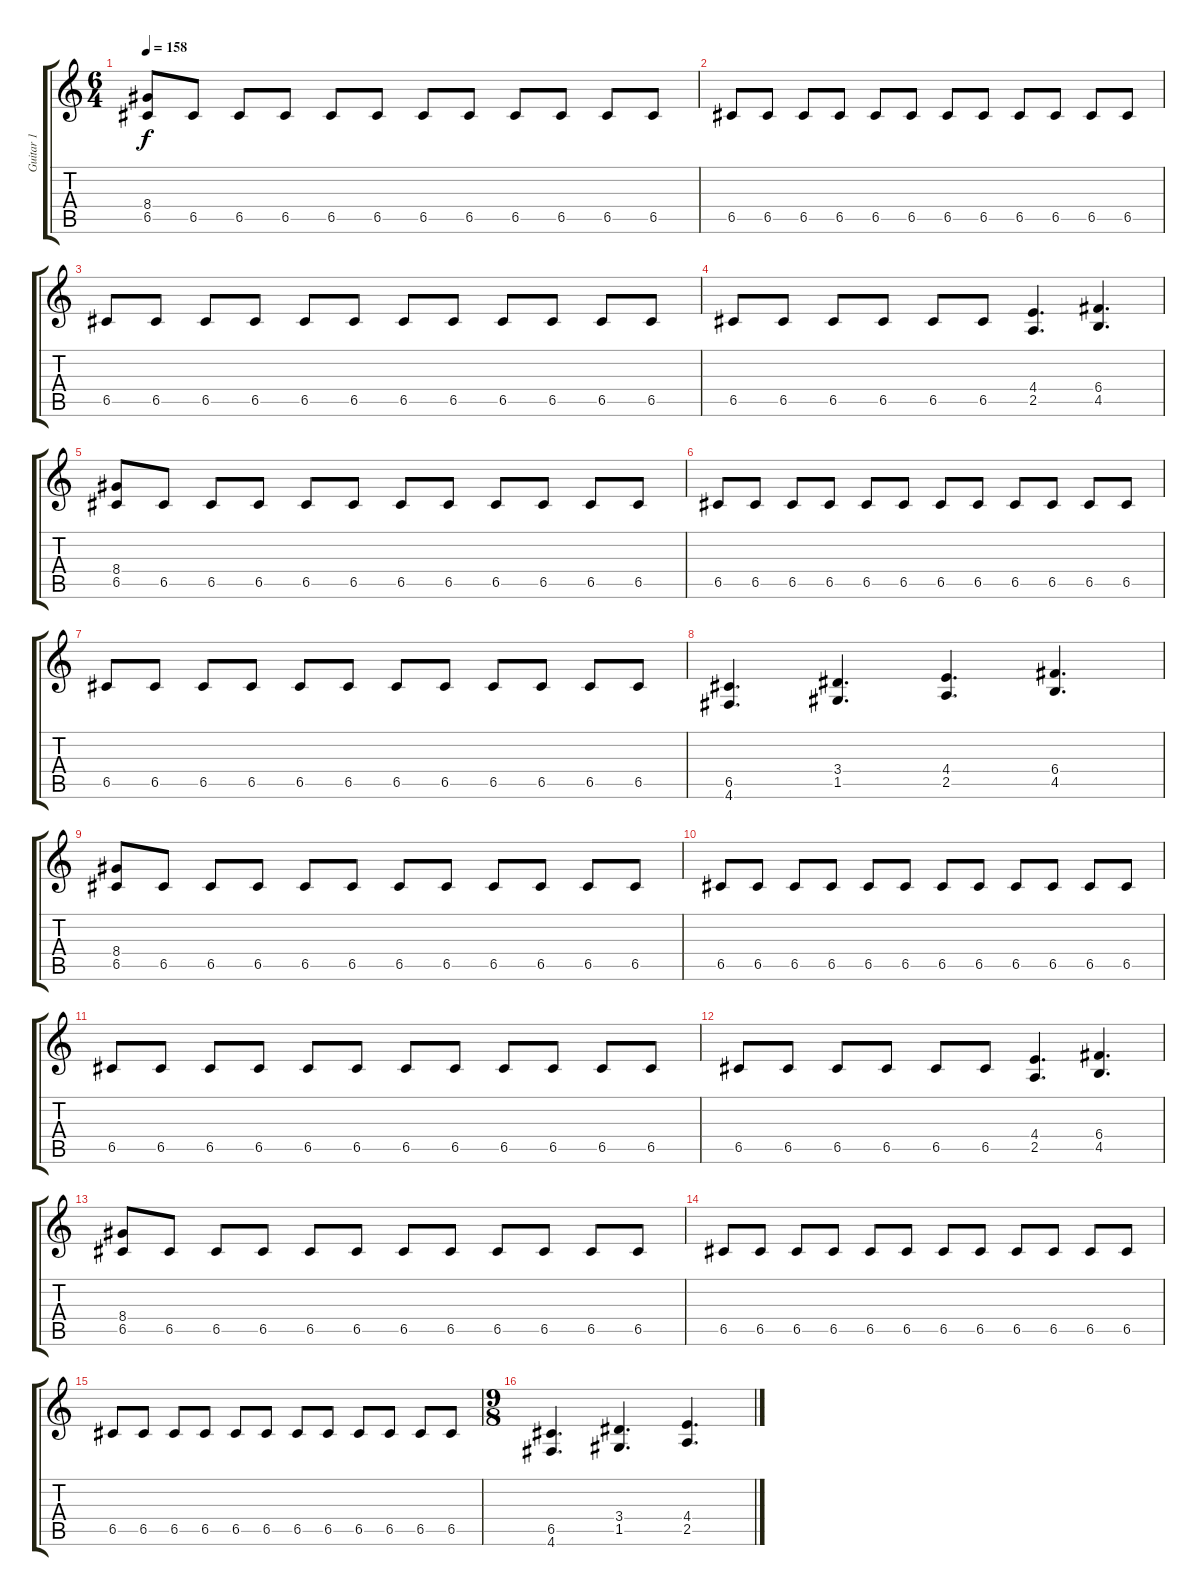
\track ("Guitar 1" "Guitar 1") {instrument acousticguitarsteel}
\staff {score tabs}
\tuning (D4 A3 F3 C3 G2 D2) {hide}
\ts (6 4)
\tempo 158
\clef g2
\ks c
(8.4 6.5).8{dy f} 6.5.8 6.5.8 6.5.8 6.5.8 6.5.8 6.5.8 6.5.8 6.5.8 6.5.8 6.5.8 6.5.8 |
6.5.8 6.5.8 6.5.8 6.5.8 6.5.8 6.5.8 6.5.8 6.5.8 6.5.8 6.5.8 6.5.8 6.5.8 |
6.5.8 6.5.8 6.5.8 6.5.8 6.5.8 6.5.8 6.5.8 6.5.8 6.5.8 6.5.8 6.5.8 6.5.8 |
6.5.8 6.5.8 6.5.8 6.5.8 6.5.8 6.5.8 (4.4 2.5).4{d} (6.4 4.5).4{d} |
(8.4 6.5).8 6.5.8 6.5.8 6.5.8 6.5.8 6.5.8 6.5.8 6.5.8 6.5.8 6.5.8 6.5.8 6.5.8 |
6.5.8 6.5.8 6.5.8 6.5.8 6.5.8 6.5.8 6.5.8 6.5.8 6.5.8 6.5.8 6.5.8 6.5.8 |
6.5.8 6.5.8 6.5.8 6.5.8 6.5.8 6.5.8 6.5.8 6.5.8 6.5.8 6.5.8 6.5.8 6.5.8 |
(6.5 4.6).4{d} (3.4 1.5).4{d} (4.4 2.5).4{d} (6.4 4.5).4{d} |
(8.4 6.5).8 6.5.8 6.5.8 6.5.8 6.5.8 6.5.8 6.5.8 6.5.8 6.5.8 6.5.8 6.5.8 6.5.8 |
6.5.8 6.5.8 6.5.8 6.5.8 6.5.8 6.5.8 6.5.8 6.5.8 6.5.8 6.5.8 6.5.8 6.5.8 |
6.5.8 6.5.8 6.5.8 6.5.8 6.5.8 6.5.8 6.5.8 6.5.8 6.5.8 6.5.8 6.5.8 6.5.8 |
6.5.8 6.5.8 6.5.8 6.5.8 6.5.8 6.5.8 (4.4 2.5).4{d} (6.4 4.5).4{d} |
(8.4 6.5).8 6.5.8 6.5.8 6.5.8 6.5.8 6.5.8 6.5.8 6.5.8 6.5.8 6.5.8 6.5.8 6.5.8 |
6.5.8 6.5.8 6.5.8 6.5.8 6.5.8 6.5.8 6.5.8 6.5.8 6.5.8 6.5.8 6.5.8 6.5.8 |
6.5.8 6.5.8 6.5.8 6.5.8 6.5.8 6.5.8 6.5.8 6.5.8 6.5.8 6.5.8 6.5.8 6.5.8 |
\ts (9 8)
(6.5 4.6).4{d} (3.4 1.5).4{d} (4.4 2.5).4{d}
